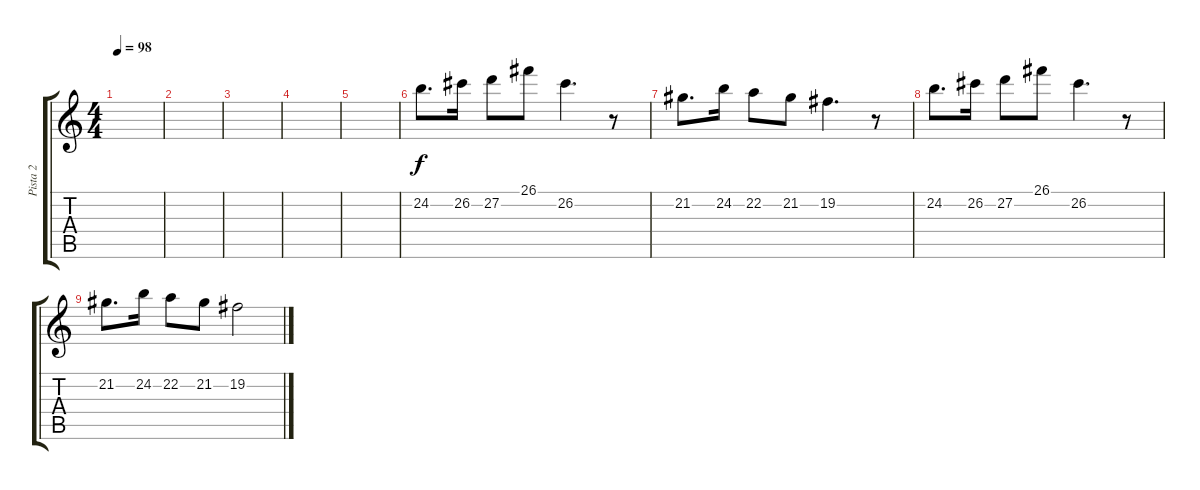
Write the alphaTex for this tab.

\track ("Pista 2" "Pista 2") {instrument lead3calliope}
\staff {score tabs}
\tuning (E4 B3 G3 D3 A2 E2) {hide}
\ts (4 4)
\tempo 98
\clef g2
\ks c
|
|
|
|
|
24.2.8{d} 26.2.16 27.2.8 26.1.8 26.2.4{d} r.8 |
21.2.8{d} 24.2.16 22.2.8 21.2.8 19.2.4{d} r.8 |
24.2.8{d} 26.2.16 27.2.8 26.1.8 26.2.4{d} r.8 |
21.2.8{d} 24.2.16 22.2.8 21.2.8 19.2.2
